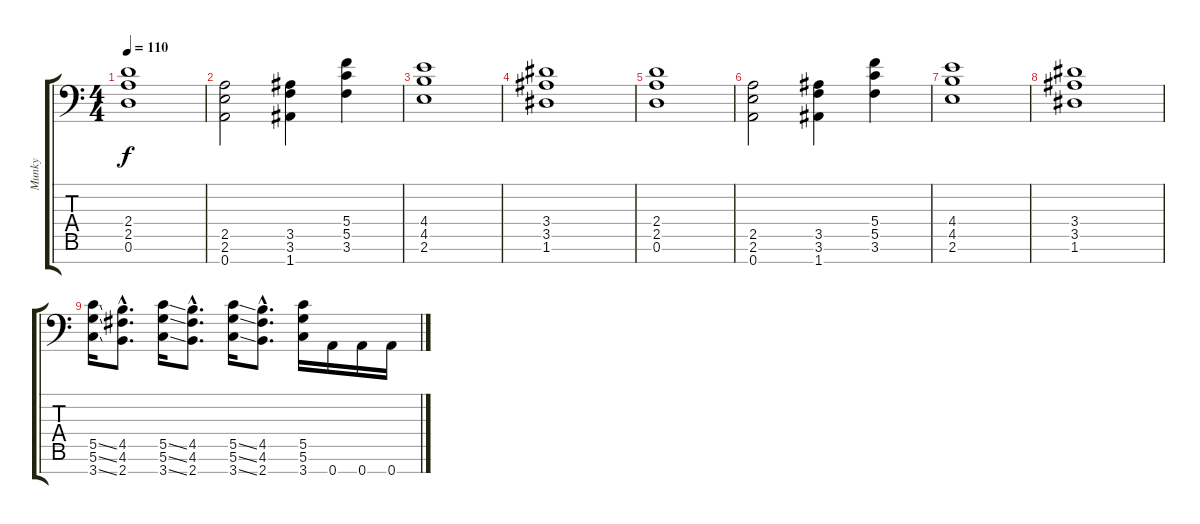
\track ("Munky" "Munky") {instrument distortionguitar}
\staff {score tabs}
\tuning (D4 A3 F3 C3 G2 D2 A1) {hide}
\ts (4 4)
\tempo 110
\clef f4
\ks c
(2.4 2.5 0.6).1{dy f} |
(2.5 2.6 0.7).2 (3.5 3.6 1.7).4 (5.4 5.5 3.6).4 |
(4.4 4.5 2.6).1 |
(3.4 3.5 1.6).1 |
(2.4 2.5 0.6).1 |
(2.5 2.6 0.7).2 (3.5 3.6 1.7).4 (5.4 5.5 3.6).4 |
(4.4 4.5 2.6).1 |
(3.4 3.5 1.6).1 |
(5.5{ss} 5.6{ss} 3.7{ss}).16 (4.5{hac} 4.6{hac} 2.7{hac}).8{d} (5.5{ss} 5.6{ss} 3.7{ss}).16 (4.5{hac} 4.6{hac} 2.7{hac}).8{d} (5.5{ss} 5.6{ss} 3.7{ss}).16 (4.5{hac} 4.6{hac} 2.7{hac}).8{d} (5.5 5.6 3.7).16 0.7.16 0.7.16 0.7.16
